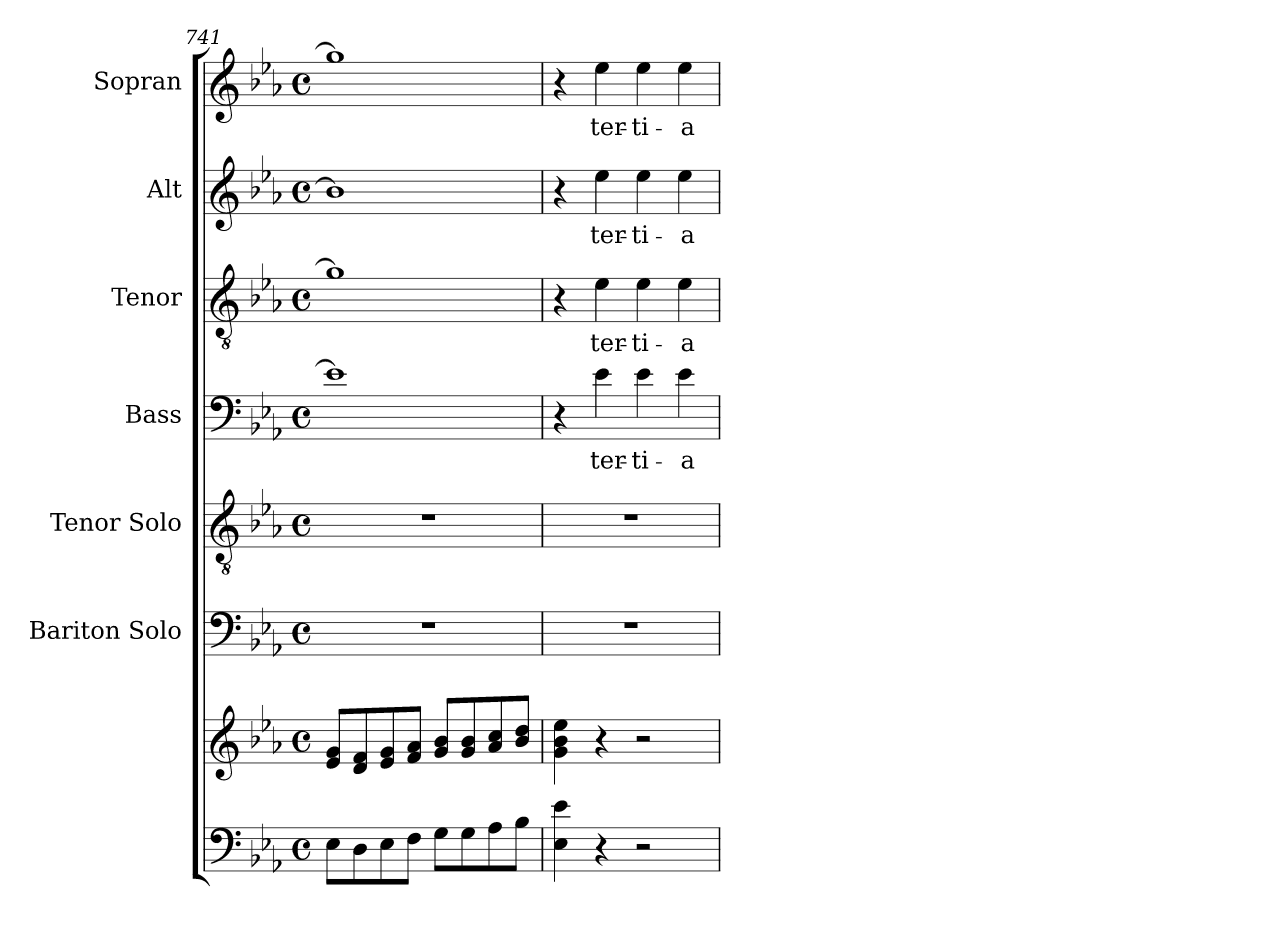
**kern	**kern	**kern	**kern	**kern	**text	**kern	**text	**kern	**text	**kern	**text
*part7	*part7	*part6	*part5	*part4	*part4	*part3	*part3	*part2	*part2	*part1	*part1
*staff8	*staff7	*staff6	*staff5	*staff4	*staff4	*staff3	*staff3	*staff2	*staff2	*staff1	*staff1
*	*	*I"Bariton Solo	*I"Tenor Solo	*I"Bass	*	*I"Tenor	*	*I"Alt	*	*I"Sopran	*
*	*	*	*	*I'B.	*	*I'T.	*	*I'A.	*	*I'S.	*
!!LO:LB:g=z
*clefF4	*clefG2	*clefF4	*clefGv2	*clefF4	*	*clefGv2	*	*clefG2	*	*clefG2	*
*k[b-e-a-]	*k[b-e-a-]	*k[b-e-a-]	*k[b-e-a-]	*k[b-e-a-]	*	*k[b-e-a-]	*	*k[b-e-a-]	*	*k[b-e-a-]	*
*E-:	*E-:	*E-:	*E-:	*E-:	*	*E-:	*	*E-:	*	*E-:	*
*M4/4	*M4/4	*M4/4	*M4/4	*M4/4	*	*M4/4	*	*M4/4	*	*M4/4	*
*met(c)	*met(c)	*met(c)	*met(c)	*met(c)	*	*met(c)	*	*met(c)	*	*met(c)	*
=741	=741	=741	=741	=741	=741	=741	=741	=741	=741	=741	=741
8E-\L	8e-/ 8g/L	1r	1r	1e-]	.	1g]	.	1b-]	.	1gg]	.
8D\	8d/ 8f/	.	.	.	.	.	.	.	.	.	.
8E-\	8e-/ 8g/	.	.	.	.	.	.	.	.	.	.
8F\J	8f/ 8a-/J	.	.	.	.	.	.	.	.	.	.
8G\L	8g/ 8b-/L	.	.	.	.	.	.	.	.	.	.
8G\	8g/ 8b-/	.	.	.	.	.	.	.	.	.	.
8A-\	8a-/ 8cc/	.	.	.	.	.	.	.	.	.	.
8B-\J	8b-/ 8dd/J	.	.	.	.	.	.	.	.	.	.
=742	=742	=742	=742	=742	=742	=742	=742	=742	=742	=742	=742
4E-\ 4e-\	4g\ 4b-\ 4ee-\	1r	1r	4r	.	4r	.	4r	.	4r	.
!	!	!	!	!	!LO:LY:b	!	!LO:LY:b	!	!LO:LY:b	!	!LO:LY:b
4r	4r	.	.	4e-\	ter-	4e-\	ter-	4ee-\	ter-	4ee-\	ter-
!	!	!	!	!	!LO:LY:b	!	!LO:LY:b	!	!LO:LY:b	!	!LO:LY:b
2r	2r	.	.	4e-\	-ti-	4e-\	-ti-	4ee-\	-ti-	4ee-\	-ti-
!	!	!	!	!	!LO:LY:b	!	!LO:LY:b	!	!LO:LY:b	!	!LO:LY:b
.	.	.	.	4e-\	-a	4e-\	-a	4ee-\	-a	4ee-\	-a
=	=	=	=	=	=	=	=	=	=	=	=
*-	*-	*-	*-	*-	*-	*-	*-	*-	*-	*-	*-
